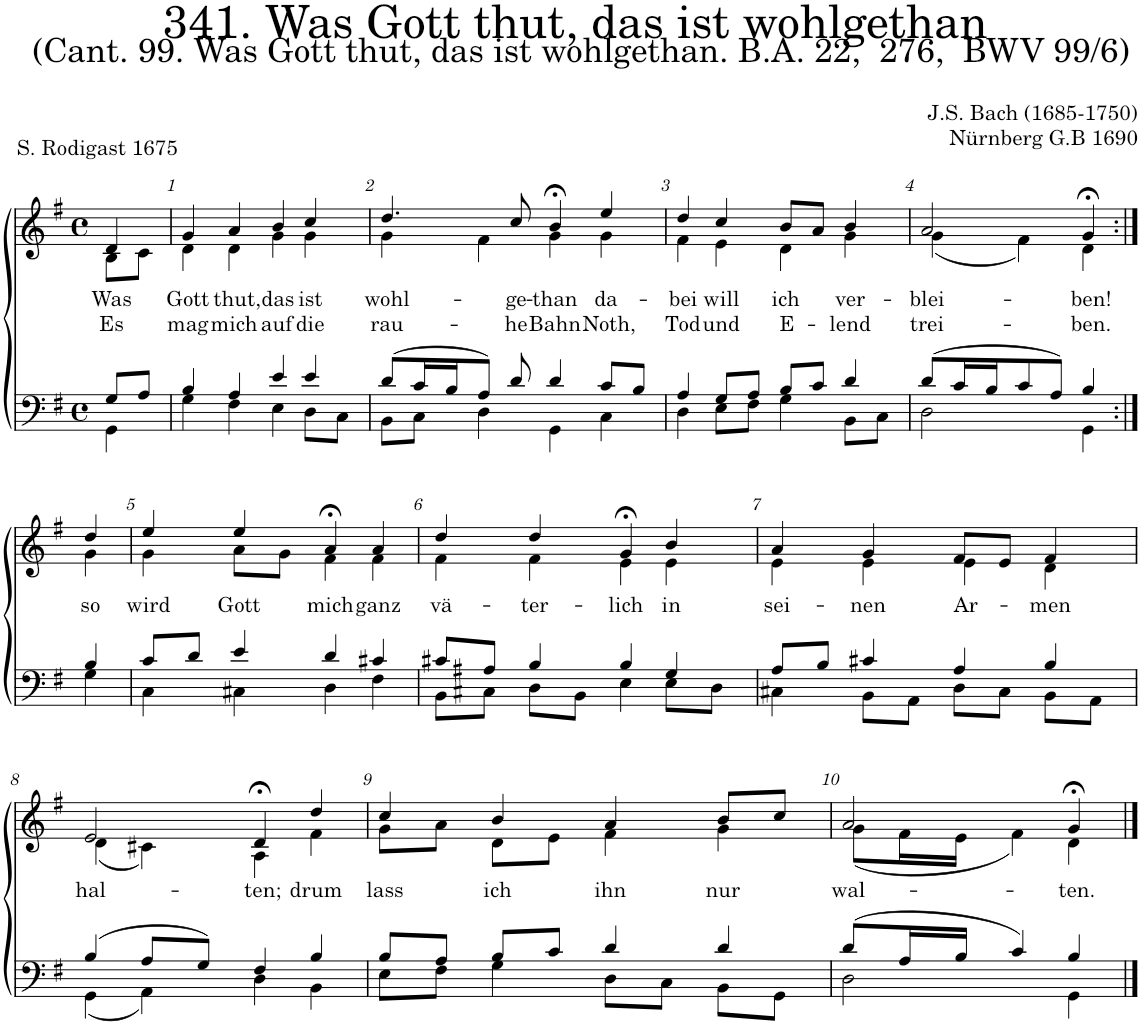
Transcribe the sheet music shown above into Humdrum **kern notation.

**kern	**kern	**text	**text
*part2	*part1	*part1	*part1
*staff2	*staff1	*staff1	*staff1
*I"Tenor/Bass	*I"Soprano/Alto	*	*
*clefF4	*clefG2	*	*
*k[f#]	*k[f#]	*	*
*M4/4	*M4/4	*	*
*met(c)	*met(c)	*	*
=	=	=	=
*^	*	*	*
!	!	!	!LO:LY:b	!LO:LY:b
*	*	*^	*	*
8G/L	4GG\	4d/	8B\L	Was	Es
8A/J	.	.	8c\J	.	.
=1	=1	=1	=1	=1	=1
!	!	!	!	!LO:LY:b	!LO:LY:b
4B/	4G\	4g/	4d\	Gott	mag
!	!	!	!	!LO:LY:b	!LO:LY:b
4A/	4F#\	4a/	4d\	thut,	mich
!	!	!	!	!LO:LY:b	!LO:LY:b
4e/	4E\	4b/	4g\	das	auf
!	!	!	!	!LO:LY:b	!LO:LY:b
4e/	8D\L	4cc/	4g\	ist	die
.	8C\J	.	.	.	.
=2	=2	=2	=2	=2	=2
!	!	!	!	!LO:LY:b	!LO:LY:b
(8d/L	8BB\L	4.dd/	4g\	wohl-	rau-
16c/L	8C\J	.	.	.	.
16B/J	.	.	.	.	.
8A/J)	4D\	.	4f#\	.	.
!	!	!	!	!LO:LY:b	!LO:LY:b
8d/	.	8cc/	.	-ge-	-he
!	!	!	!	!LO:LY:b	!LO:LY:b
4d/	4GG\	4b;<,/	4g\	-than	Bahn
!	!	!	!	!LO:LY:b	!LO:LY:b
8c/L	4C\	4ee/	4g\	da-	Noth,
8B/J	.	.	.	.	.
=3	=3	=3	=3	=3	=3
!	!	!	!	!LO:LY:b	!LO:LY:b
4A/	4D\	4dd/	4f#\	-bei	Tod
!	!	!	!	!LO:LY:b	!LO:LY:b
8G/L	8E\L	4cc/	4e\	will	und
8A/J	8F#\J	.	.	.	.
!	!	!	!	!LO:LY:b	!LO:LY:b
8B/L	4G\	8b/L	4d\	ich	E-
8c/J	.	8a/J	.	.	.
!	!	!	!	!LO:LY:b	!LO:LY:b
4d/	8BB\L	4b/	4g\	ver-	-lend
.	8C\J	.	.	.	.
=4	=4	=4	=4	=4	=4
!	!	!	!	!LO:LY:b	!LO:LY:b
(8d/L	2D\	2a/	(4g\	-blei-	trei-
16c/L	.	.	.	.	.
16B/J	.	.	.	.	.
8c/	.	.	4f#\)	.	.
8A/J)	.	.	.	.	.
!	!	!	!	!LO:LY:b	!LO:LY:b
4B/	4GG\	4g;<,/	4d\	-ben!	-ben.
!!LO:LB:g=z	!!
=4X1:|!	=4X1:|!	=4X1:|!	=4X1:|!	=4X1:|!	=4X1:|!
!	!	!	!	!LO:LY:b	!
4B/	4G\	4dd/	4g\	so	.
=5	=5	=5	=5	=5	=5
!	!	!	!	!LO:LY:b	!
8c/L	4C\	4ee/	4g\	wird	.
8d/J	.	.	.	.	.
!	!	!	!	!LO:LY:b	!
4e/	4C#X\	4ee/	8a\L	Gott	.
.	.	.	8g\J	.	.
!	!	!	!	!LO:LY:b	!
4d/	4D\	4a;<,/	4f#\	mich	.
!	!	!	!	!LO:LY:b	!
4c#X/	4F#\	4a/	4f#\	ganz	.
=6	=6	=6	=6	=6	=6
!	!	!	!	!LO:LY:b	!
8c#X/L	8BB\L	4dd/	4f#\	vä-	.
8A#X/J	8C#X\J	.	.	.	.
!	!	!	!	!LO:LY:b	!
4B/	8D\L	4dd/	4f#\	-ter-	.
.	8BB\J	.	.	.	.
!	!	!	!	!LO:LY:b	!
4B/	4E\	4g;<,/	4e\	-lich	.
!	!	!	!	!LO:LY:b	!
4G/	8E\L	4b/	4e\	in	.
.	8D\J	.	.	.	.
=7	=7	=7	=7	=7	=7
!	!	!	!	!LO:LY:b	!
8A/L	4C#X\	4a/	4e\	sei-	.
8B/J	.	.	.	.	.
!	!	!	!	!LO:LY:b	!
4c#X/	8BB\L	4g/	4e\	-nen	.
.	8AA\J	.	.	.	.
!	!	!	!	!LO:LY:b	!
4A/	8D\L	8f#/L	4e\	Ar-	.
.	8C#\J	8e/J	.	.	.
!	!	!	!	!LO:LY:b	!
4B/	8BB\L	4f#/	4d\	-men	.
.	8AA\J	.	.	.	.
!!LO:LB:g=z	!!
=8	=8	=8	=8	=8	=8
!	!	!	!	!LO:LY:b	!
(4B/	(4GG\	2e/	(4d\	hal-	.
8A/L	4AA\)	.	4c#X\)	.	.
8G/J)	.	.	.	.	.
!	!	!	!	!LO:LY:b	!
4F#/	4D\	4d;<,/	4A\	-ten;	.
!	!	!	!	!LO:LY:b	!
4B/	4BB\	4dd/	4f#\	drum	.
=9	=9	=9	=9	=9	=9
!	!	!	!	!LO:LY:b	!
8B/L	8E\L	4cc/	8g\L	lass	.
8A/J	8F#\J	.	8a\J	.	.
!	!	!	!	!LO:LY:b	!
8B/L	4G\	4b/	8d\L	ich	.
8c/J	.	.	8e\J	.	.
!	!	!	!	!LO:LY:b	!
4d/	8D\L	4a/	4f#\	ihn	.
.	8C\J	.	.	.	.
!	!	!	!	!LO:LY:b	!
4d/	8BB\L	8b/L	4g\	nur	.
.	8GG\J	8cc/J	.	.	.
=10	=10	=10	=10	=10	=10
!	!	!	!	!LO:LY:b	!
(8d/L	2D\	2a/	(8g\L	wal-	.
16A/L	.	.	16f#\L	.	.
16B/JJ	.	.	16e\JJ	.	.
4c/)	.	.	4f#\)	.	.
!	!	!	!	!LO:LY:b	!
4B/	4GG\	4g;</	4d\	-ten.	.
*v	*v	*	*	*	*
*	*v	*v	*	*
==	==	==	==
*-	*-	*-	*-
